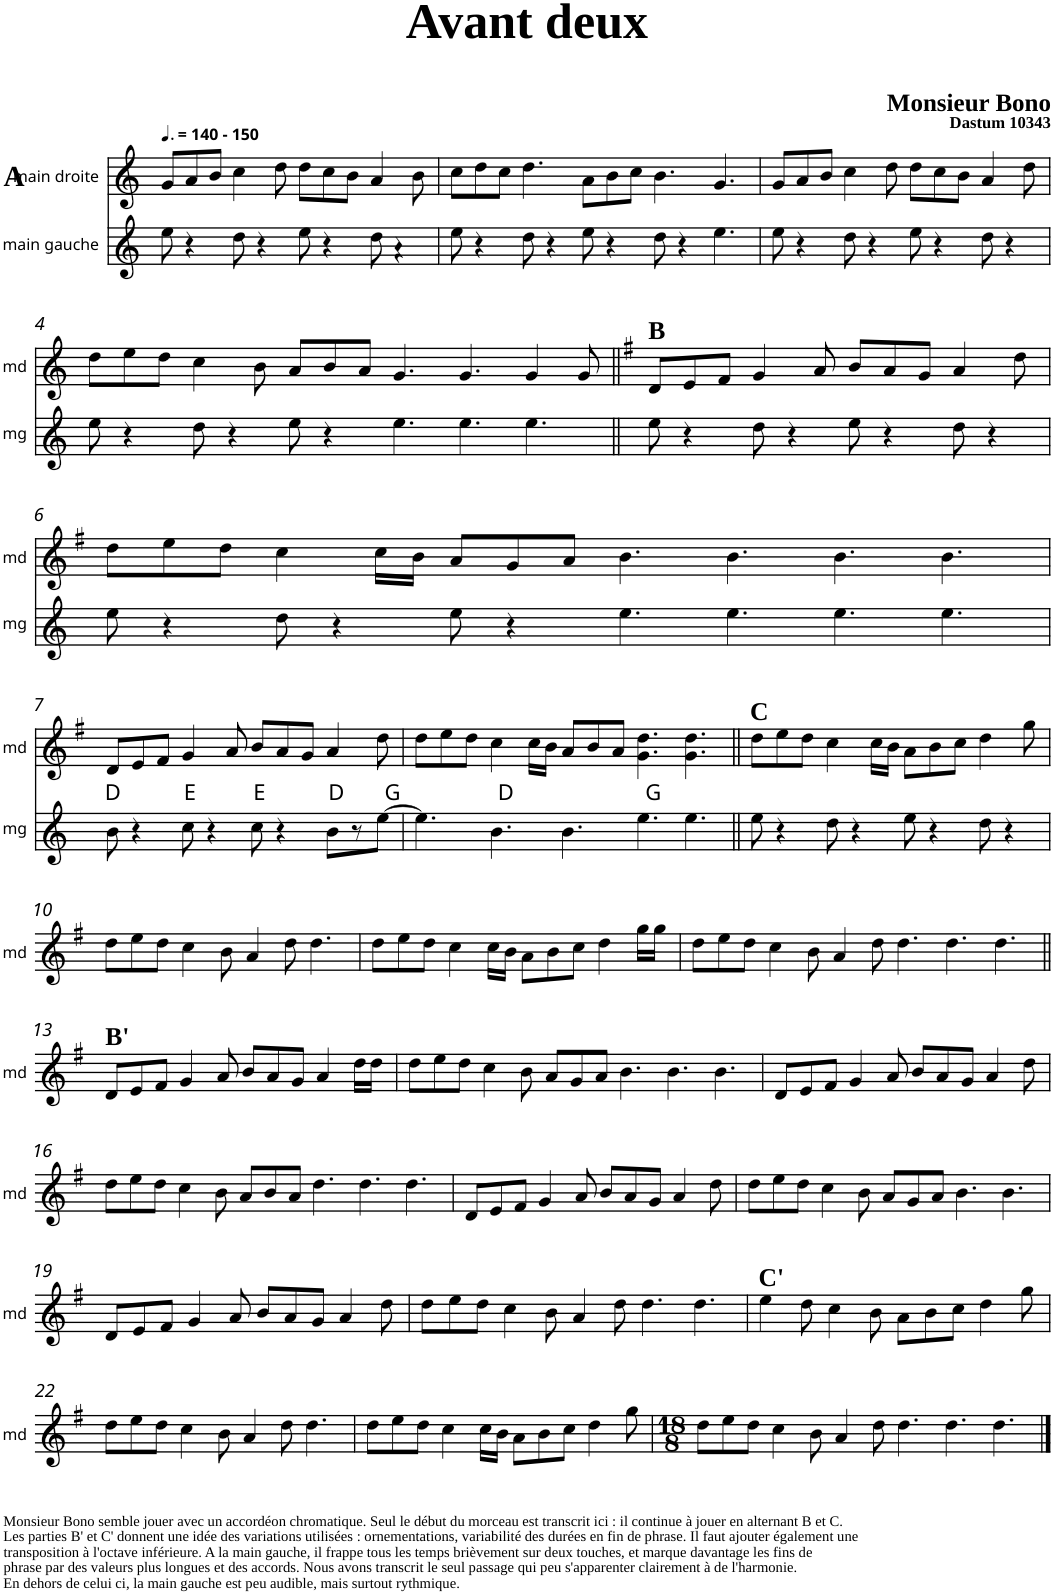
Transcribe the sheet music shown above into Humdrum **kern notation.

**kern	**kern
*part2	*part1
*staff2	*staff1
*I"main gauche	*I"main droite
*I'mg	*I'md
*clefG2	*clefG2
*k[]	*k[]
=1	=1
!	!LO:TX:a:B:t=- 150
8Ree\	8g/L
4r	8a/
.	8b/J
8Rdd\	4cc\
4r	.
.	8dd\
8Ree\	8dd\L
8r	8cc\
8ryy	8b\J
8Rdd\	4a/
4ra	.
.	8b\
=2	=2
8Ree\	8cc\L
8r	8dd\
4r	8cc\J
.	4.dd\
8Rdd\	.
4r	.
.	8a\L
8Ree\	8b\
8r	8cc\J
8Rdd\	4.b\
4r	.
4.Ree\	4.g/
=3	=3
8Ree\	8g/L
8r	8a/
4r	8b/J
.	4cc\
8Rdd\	.
4r	8dd\
.	8dd\L
8Ree\	8cc\
8r	8b\J
8Rdd\	4a/
4r	.
.	8dd\
!!LO:LB:g=z
=4	=4
8Ree\	8dd\L
8r	8ee\
4r	8dd\J
.	4cc\
8Rdd\	.
4r	8b\
.	8a/L
8Ree\	8b/
8r	8a/J
4.Ree\	4.g/
4.Ree\	4.g/
4.Ree\	4g/
.	8g/
=5||	=5||
*k[f#]	*k[f#]
*G:	*G:
!	!LO:TX:a:B:t=B
8Ree\	8d/L
8r	8e/
4r	8f#/J
.	4g/
8Rdd\	.
4r	8a/
.	8b/L
8Ree\	8a/
8r	8g/J
8Rdd\	4a/
4r	.
.	8dd\
!!LO:LB:g=z
=6	=6
8Ree\	8dd\L
8r	8ee\
4r	8dd\J
.	4cc\
8Rdd\	.
4r	16cc\LL
.	16b\JJ
.	8a/L
8Ree\	8g/
8r	8a/J
4.Ree\	4.b\
4.Ree\	4.b\
4.Ree\	4.b\
4.Ree\	4.b\
!!LO:LB:g=z
=7	=7
!LO:TX:a:t=D           E          E           D       G                 D                       G	!
8R\	8d/L
8r	8e/
4r	8f#/J
.	4g/
8Rcc\	.
4r	8a/
.	8b/L
8Rcc\	8a/
8r	8g/J
8R\L	4a/
8r	.
[8Ree\J	8dd\
=8	=8
4.Ree\]	8dd\L
.	8ee\
.	8dd\J
8r	4cc\
4.R\	.
.	16cc\LL
.	16b\JJ
.	8a/L
[4R\	8b/
.	8a/J
4.Ree\	4.g\ 4.dd\
4.Ree\	4.g\ 4.dd\
=9||	=9||
!	!LO:TX:a:B:t=C
8Ree\	8dd\L
8R\]	8ee\
4r	8dd\J
.	4cc\
8Rdd\	.
4r	16cc\LL
.	16b\JJ
.	8a\L
8Ree\	8b\
8r	8cc\J
8Rdd\	4dd\
4r	.
.	8gg\
!!LO:LB:g=z
=10	=10
1r	8dd\L
.	8ee\
.	8dd\J
.	4cc\
.	8b\
.	4a/
8r	8dd\
4.ryy	4.dd\
=11	=11
1r	8dd\L
.	8ee\
.	8dd\J
.	4cc\
.	16cc\LL
.	16b\JJ
.	8a\L
.	8b\
2ryy	8cc\J
.	4dd\
.	16gg\LL
.	16gg\JJ
=12	=12
1r	8dd\L
.	8ee\
.	8dd\J
.	4cc\
.	8b\
.	4a/
1ryy	8dd\
.	4.dd\
.	4.dd\
.	4.dd\
4ryy	.
!!LO:LB:g=z
=13||	=13||
!	!LO:TX:a:B:t=B'
1r	8d/L
.	8e/
.	8f#/J
.	4g/
.	8a/
.	8b/L
.	8a/
2ryy	8g/J
.	4a/
.	16dd\LL
.	16dd\JJ
=14	=14
1r	8dd\L
.	8ee\
.	8dd\J
.	4cc\
.	8b\
.	8a/L
.	8g/
1ryy	8a/J
.	4.b\
.	4.b\
.	4.b\
4ryy	.
=15	=15
1r	8d/L
.	8e/
.	8f#/J
.	4g/
.	8a/
.	8b/L
.	8a/
2ryy	8g/J
.	4a/
.	8dd\
!!LO:LB:g=z
=16	=16
1r	8dd\L
.	8ee\
.	8dd\J
.	4cc\
.	8b\
.	8a/L
.	8b/
1ryy	8a/J
.	4.dd\
.	4.dd\
.	4.dd\
4ryy	.
=17	=17
1r	8d/L
.	8e/
.	8f#/J
.	4g/
.	8a/
.	8b/L
.	8a/
2ryy	8g/J
.	4a/
.	8dd\
=18	=18
1r	8dd\L
.	8ee\
.	8dd\J
.	4cc\
.	8b\
.	8a/L
.	8g/
2..ryy	8a/J
.	4.b\
.	4.b\
!!LO:LB:g=z
=19	=19
1r	8d/L
.	8e/
.	8f#/J
.	4g/
.	8a/
.	8b/L
.	8a/
2ryy	8g/J
.	4a/
.	8dd\
=20	=20
1r	8dd\L
.	8ee\
.	8dd\J
.	4cc\
.	8b\
.	4a/
2..ryy	8dd\
.	4.dd\
.	4.dd\
=21	=21
!	!LO:TX:a:B:t=C'
1r	4ee\
.	8dd\
.	4cc\
.	8b\
.	8a\L
.	8b\
2ryy	8cc\J
.	4dd\
.	8gg\
!!LO:LB:g=z
=22	=22
1r	8dd\L
.	8ee\
.	8dd\J
.	4cc\
.	8b\
.	4a/
2ryy	8dd\
.	4.dd\
=23	=23
1r	8dd\L
.	8ee\
.	8dd\J
.	4cc\
.	16cc\LL
.	16b\JJ
.	8a\L
.	8b\
2ryy	8cc\J
.	4dd\
.	8gg\
=24	=24
*M18/8	*M18/8
4%9r	8dd\L
.	8ee\
.	8dd\J
.	4cc\
.	8b\
.	4a/
.	8dd\
.	4.dd\
.	4.dd\
.	4.dd\
==	==
*-	*-
